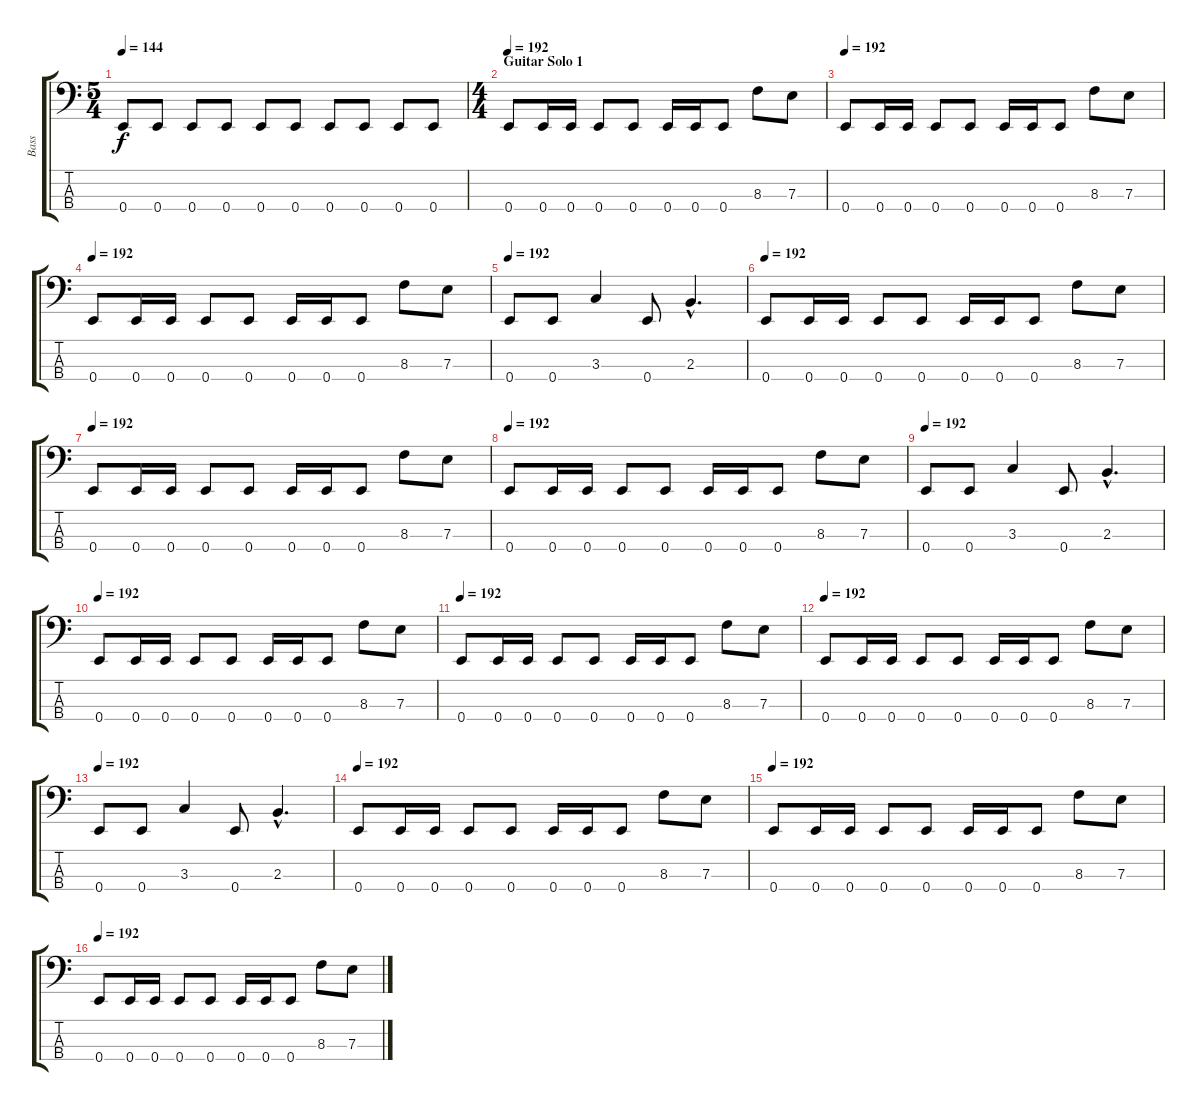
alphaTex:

\track ("Bass" "Bass") {instrument electricbasspick}
\staff {score tabs}
\tuning (G2 D2 A1 E1) {hide}
\ts (5 4)
\tempo 144
\clef f4
\ks c
0.4.8{dy f} 0.4.8 0.4.8 0.4.8 0.4.8 0.4.8 0.4.8 0.4.8 0.4.8 0.4.8 |
\ts (4 4)
\section ("" "Guitar Solo 1")
\tempo 192
0.4.8 0.4.16 0.4.16 0.4.8 0.4.8 0.4.16 0.4.16 0.4.8 8.3.8 7.3.8 |
\tempo 192
0.4.8 0.4.16 0.4.16 0.4.8 0.4.8 0.4.16 0.4.16 0.4.8 8.3.8 7.3.8 |
\tempo 192
0.4.8 0.4.16 0.4.16 0.4.8 0.4.8 0.4.16 0.4.16 0.4.8 8.3.8 7.3.8 |
\tempo 192
0.4.8 0.4.8 3.3.4 0.4.8 2.3{hac}.4{d} |
\tempo 192
0.4.8 0.4.16 0.4.16 0.4.8 0.4.8 0.4.16 0.4.16 0.4.8 8.3.8 7.3.8 |
\tempo 192
0.4.8 0.4.16 0.4.16 0.4.8 0.4.8 0.4.16 0.4.16 0.4.8 8.3.8 7.3.8 |
\tempo 192
0.4.8 0.4.16 0.4.16 0.4.8 0.4.8 0.4.16 0.4.16 0.4.8 8.3.8 7.3.8 |
\tempo 192
0.4.8 0.4.8 3.3.4 0.4.8 2.3{hac}.4{d} |
\tempo 192
0.4.8 0.4.16 0.4.16 0.4.8 0.4.8 0.4.16 0.4.16 0.4.8 8.3.8 7.3.8 |
\tempo 192
0.4.8 0.4.16 0.4.16 0.4.8 0.4.8 0.4.16 0.4.16 0.4.8 8.3.8 7.3.8 |
\tempo 192
0.4.8 0.4.16 0.4.16 0.4.8 0.4.8 0.4.16 0.4.16 0.4.8 8.3.8 7.3.8 |
\tempo 192
0.4.8 0.4.8 3.3.4 0.4.8 2.3{hac}.4{d} |
\tempo 192
0.4.8 0.4.16 0.4.16 0.4.8 0.4.8 0.4.16 0.4.16 0.4.8 8.3.8 7.3.8 |
\tempo 192
0.4.8 0.4.16 0.4.16 0.4.8 0.4.8 0.4.16 0.4.16 0.4.8 8.3.8 7.3.8 |
\tempo 192
0.4.8 0.4.16 0.4.16 0.4.8 0.4.8 0.4.16 0.4.16 0.4.8 8.3.8 7.3.8
